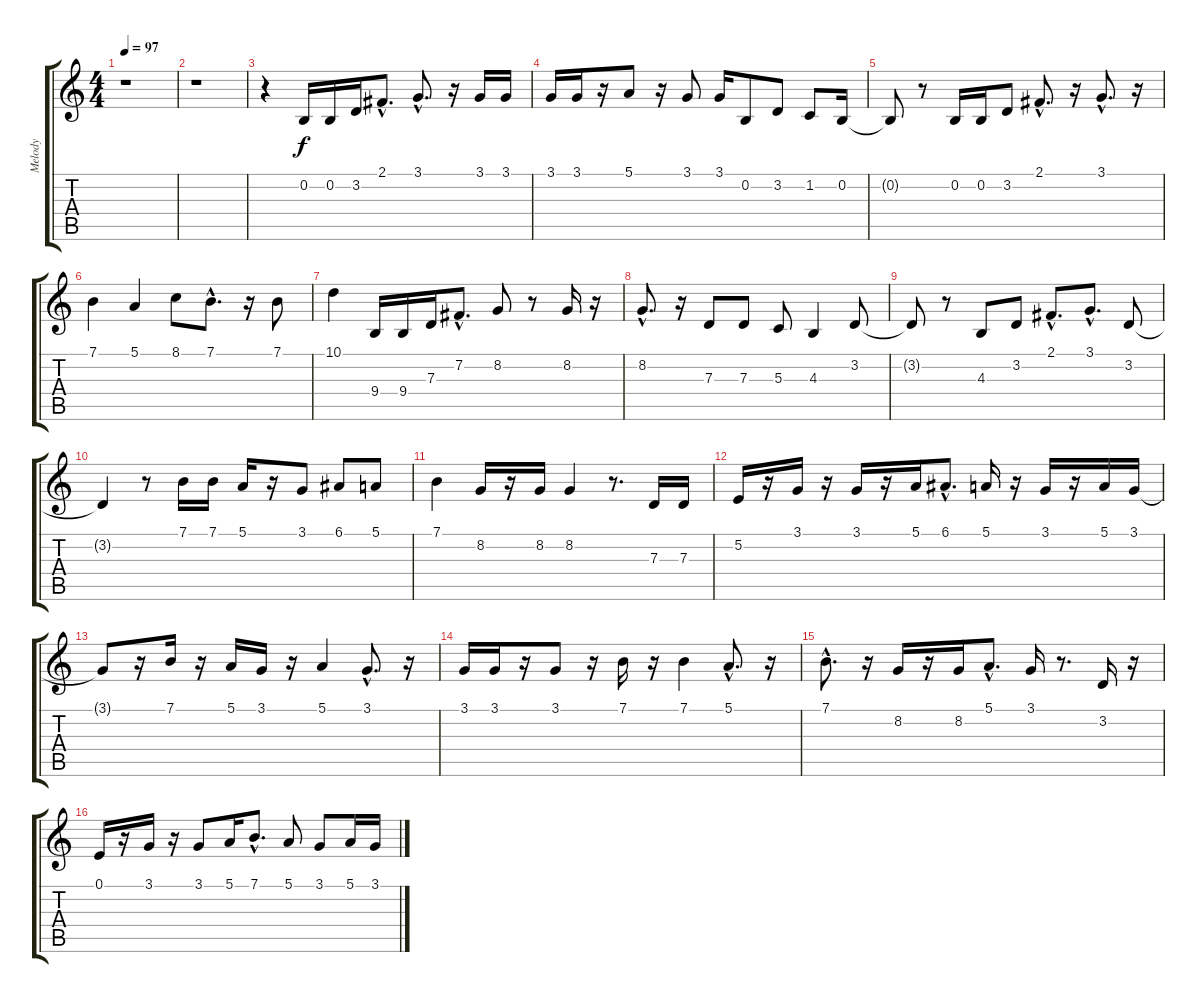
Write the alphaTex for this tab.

\track ("Melody" "Melody") {instrument fx4atmosphere}
\staff {score tabs}
\tuning (E4 B3 G3 D3 A2 E2) {hide}
\ts (4 4)
\tempo 97
\clef g2
\ks c
r.1{dy f} |
r.1 |
r.4 0.2.16 0.2.16 3.2.16 2.1{hac}.8{d} 3.1{hac}.8{d} r.16 3.1.16 3.1.16 |
3.1.16 3.1.16 r.16 5.1.8 r.16 3.1.8 3.1.16 0.2.8 3.2.8 1.2.8 0.2.16 |
0.2{t}.8 r.8 0.2.16 0.2.16 3.2.8 2.1{hac}.8{d} r.16 3.1{hac}.8{d} r.16 |
7.1.4 5.1.4 8.1.8 7.1{hac}.8{d} r.16 7.1.8 |
10.1.4 9.4.16 9.4.16 7.3.16 7.2{hac}.8{d} 8.2.8 r.8 8.2.16 r.16 |
8.2{hac}.8{d} r.16 7.3.8 7.3.8 5.3.8 4.3.4 3.2.8 |
3.2{t}.8 r.8 4.3.8 3.2.8 2.1{hac}.8{d} 3.1{hac}.8{d} 3.2.8 |
3.2{t}.4 r.8 7.1.16 7.1.16 5.1.16 r.16 3.1.8 6.1.8 5.1.8 |
7.1.4 8.2.16 r.16 8.2.16 8.2.4 r.8{d} 7.3.16 7.3.16 |
5.2.16 r.16 3.1.16 r.16 3.1.16 r.16 5.1.16 6.1{hac}.8{d} 5.1.16 r.16 3.1.16 r.16 5.1.16 3.1.16 |
3.1{t}.8 r.16 7.1.16 r.16 5.1.16 3.1.16 r.16 5.1.4 3.1{hac}.8{d} r.16 |
3.1.16 3.1.16 r.16 3.1.8 r.16 7.1.16 r.16 7.1.4 5.1{hac}.8{d} r.16 |
7.1{hac}.8{d} r.16 8.2.16 r.16 8.2.16 5.1{hac}.8{d} 3.1.16 r.8{d} 3.2.16 r.16 |
0.1.16 r.16 3.1.16 r.16 3.1.8 5.1.16 7.1{hac}.8{d} 5.1.8 3.1.8 5.1.16 3.1.16
